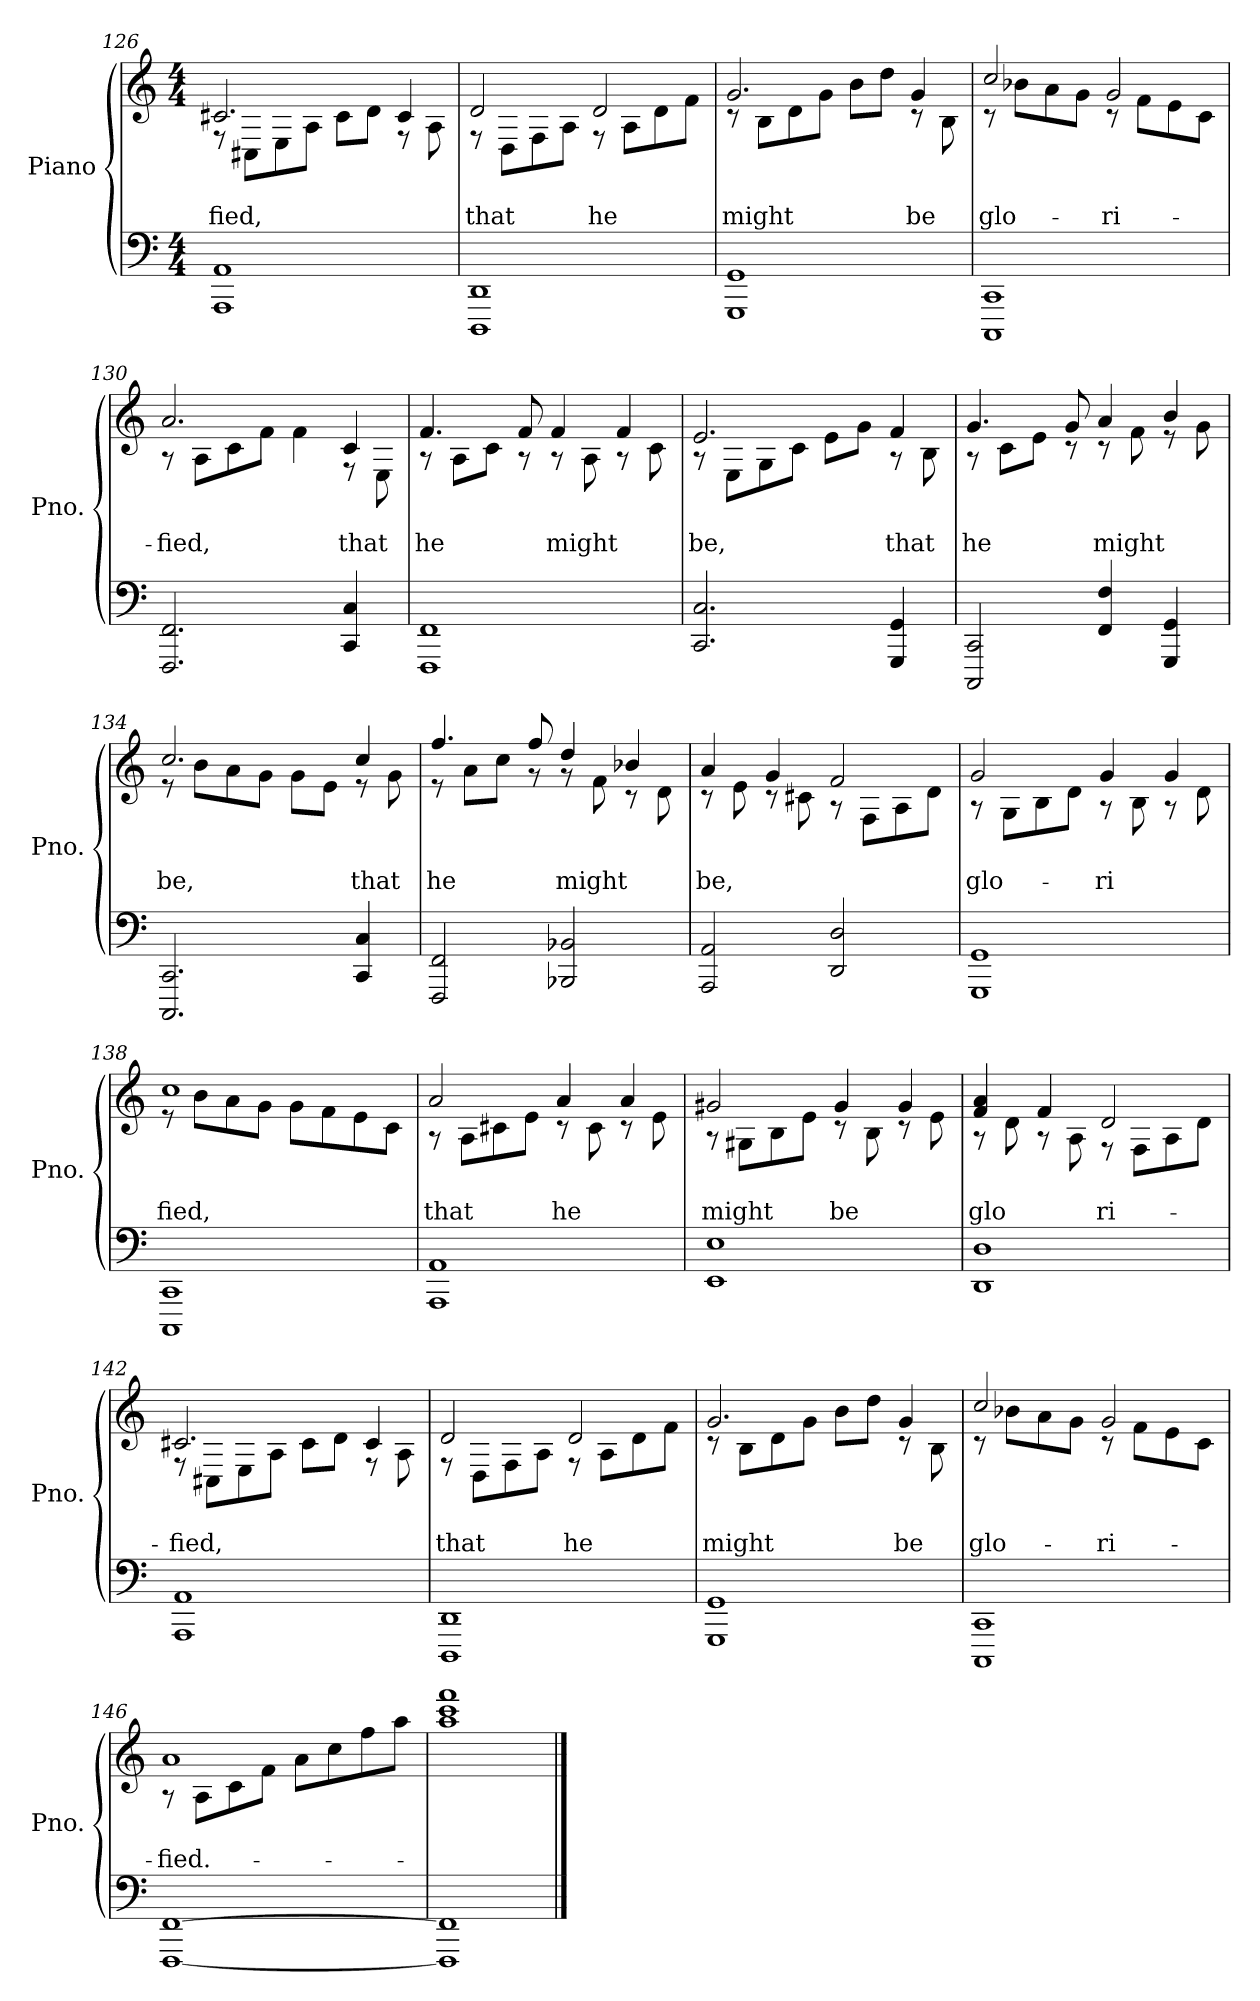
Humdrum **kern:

**kern	**kern	**text	**text
*part1	*part1	*part1	*part1
*staff2	*staff1	*staff1	*staff1
*I"Piano	*	*	*
*I'Pno.	*	*	*
!!LO:PB:g=z
*clefF4	*clefG2	*	*
*k[]	*k[]	*	*
*M4/4	*M4/4	*	*
=126	=126	=126	=126
!	!	!	!LO:LY:b
*	*^	*	*
1AAA 1AA	2.c#X/	8r	.	fied,
.	.	8C#X\L	.	.
.	.	8E\	.	.
.	.	8A\J	.	.
.	.	8c#\L	.	.
.	.	8d\J	.	.
.	4c#/	8r	.	.
.	.	8A\	.	.
=127	=127	=127	=127	=127
!	!	!	!	!LO:LY:b
1DDD 1DD	2d/	8r	.	that
.	.	8D\L	.	.
.	.	8F\	.	.
.	.	8A\J	.	.
!	!	!	!	!LO:LY:b
.	2d/	8r	.	he
.	.	8A\L	.	.
.	.	8d\	.	.
.	.	8f\J	.	.
=128	=128	=128	=128	=128
!	!	!	!	!LO:LY:b
1GGG 1GG	2.g/	8r	.	might
.	.	8B\L	.	.
.	.	8d\	.	.
.	.	8g\J	.	.
.	.	8b\L	.	.
.	.	8dd\J	.	.
!	!	!	!	!LO:LY:b
.	4g/	8r	.	be
.	.	8B\	.	.
=129	=129	=129	=129	=129
!	!	!	!	!LO:LY:b
1CCC 1CC	2cc/	8r	.	-glo-
.	.	8b-X\L	.	.
.	.	8a\	.	.
.	.	8g\J	.	.
!	!	!	!	!LO:LY:b
.	2g/	8r	.	-ri-
.	.	8f\L	.	.
.	.	8e\	.	.
.	.	8c\J	.	.
!!LO:LB:g=z	!!
=130	=130	=130	=130	=130
!	!	!	!	!LO:LY:b
2.FFF/ 2.FF/	2.a/	8r	.	-fied,
.	.	8A\L	.	.
.	.	8c\	.	.
.	.	8f\J	.	.
.	.	4f\	.	.
!	!	!	!	!LO:LY:b
4CC/ 4C/	4c/	8r	.	that
.	.	8E\	.	.
=131	=131	=131	=131	=131
!	!	!	!	!LO:LY:b
1FFF 1FF	4.f/	8r	.	he
.	.	8A\L	.	.
.	.	8c\J	.	.
.	8f/	8r	.	.
!	!	!	!	!LO:LY:b
.	4f/	8r	.	might
.	.	8A\	.	.
.	4f/	8r	.	.
.	.	8c\	.	.
=132	=132	=132	=132	=132
!	!	!	!	!LO:LY:b
2.CC/ 2.C/	2.e/	8r	.	be,
.	.	8E\L	.	.
.	.	8G\	.	.
.	.	8c\J	.	.
.	.	8e\L	.	.
.	.	8g\J	.	.
!	!	!	!	!LO:LY:b
4GGG/ 4GG/	4f/	8r	.	that
.	.	8B\	.	.
=133	=133	=133	=133	=133
!	!	!	!	!LO:LY:b
2CCC/ 2CC/	4.g/	8r	.	he
.	.	8c\L	.	.
.	.	8e\J	.	.
.	8g/	8r	.	.
!	!	!	!	!LO:LY:b
4FF/ 4F/	4a/	8r	.	might
.	.	8f\	.	.
4GGG/ 4GG/	4b/	8r	.	.
.	.	8g\	.	.
!!LO:LB:g=z	!!
=134	=134	=134	=134	=134
!	!	!	!	!LO:LY:b
2.CCC/ 2.CC/	2.cc/	8r	.	be,
.	.	8b\L	.	.
.	.	8a\	.	.
.	.	8g\J	.	.
.	.	8g\L	.	.
.	.	8e\J	.	.
!	!	!	!	!LO:LY:b
4CC/ 4C/	4cc/	8r	.	that
.	.	8g\	.	.
=135	=135	=135	=135	=135
!	!	!	!	!LO:LY:b
2FFF/ 2FF/	4.ff/	8r	.	-he
.	.	8a\L	.	.
.	.	8cc\J	.	.
.	8ff/	8r	.	.
!	!	!	!	!LO:LY:b
2BBB-X/ 2BB-X/	4dd/	8r	.	might
.	.	8f\	.	.
.	4b-X/	8r	.	.
.	.	8d\	.	.
=136	=136	=136	=136	=136
!	!	!	!	!LO:LY:b
2AAA/ 2AA/	4a/	8r	.	-be,
.	.	8e\	.	.
.	4g/	8r	.	.
.	.	8c#X\	.	.
2DD/ 2D/	2f/	8r	.	.
.	.	8F\L	.	.
.	.	8A\	.	.
.	.	8d\J	.	.
=137	=137	=137	=137	=137
!	!	!	!	!LO:LY:b
1GGG 1GG	2g/	8r	.	glo-
.	.	8G\L	.	.
.	.	8B\	.	.
.	.	8d\J	.	.
!	!	!	!	!LO:LY:b
.	4g/	8r	.	-ri
.	.	8B\	.	.
.	4g/	8r	.	.
.	.	8d\	.	.
!!LO:LB:g=z	!!
=138	=138	=138	=138	=138
!	!	!	!	!LO:LY:b
1CCC 1CC	1cc	8r	.	fied,
.	.	8b\L	.	.
.	.	8a\	.	.
.	.	8g\J	.	.
.	.	8g\L	.	.
.	.	8f\	.	.
.	.	8e\	.	.
.	.	8c\J	.	.
=139	=139	=139	=139	=139
!	!	!	!	!LO:LY:b
1AAA 1AA	2a/	8r	.	that
.	.	8A\L	.	.
.	.	8c#X\	.	.
.	.	8e\J	.	.
!	!	!	!	!LO:LY:b
.	4a/	8r	.	-he
.	.	8c#\	.	.
.	4a/	8r	.	.
.	.	8e\	.	.
=140	=140	=140	=140	=140
!	!	!	!	!LO:LY:b
1EE 1E	2g#X/	8r	.	might
.	.	8G#X\L	.	.
.	.	8B\	.	.
.	.	8e\J	.	.
!	!	!	!	!LO:LY:b
.	4g#/	8r	.	-be
.	.	8B\	.	.
.	4g#/	8r	.	.
.	.	8e\	.	.
=141	=141	=141	=141	=141
!	!	!	!	!LO:LY:b
1DD 1D	4f/ 4a/	8r	.	-glo
.	.	8d\	.	.
.	4f/	8r	.	.
.	.	8A\	.	.
!	!	!	!	!LO:LY:b
.	2d/	8r	.	ri-
.	.	8F\L	.	.
.	.	8A\	.	.
.	.	8d\J	.	.
!!LO:LB:g=z	!!
=142	=142	=142	=142	=142
!	!	!	!	!LO:LY:b
1AAA 1AA	2.c#X/	8r	.	-fied,
.	.	8C#X\L	.	.
.	.	8E\	.	.
.	.	8A\J	.	.
.	.	8c#\L	.	.
.	.	8d\J	.	.
.	4c#/	8r	.	.
.	.	8A\	.	.
=143	=143	=143	=143	=143
!	!	!	!	!LO:LY:b
1DDD 1DD	2d/	8r	.	that
.	.	8D\L	.	.
.	.	8F\	.	.
.	.	8A\J	.	.
!	!	!	!	!LO:LY:b
.	2d/	8r	.	he
.	.	8A\L	.	.
.	.	8d\	.	.
.	.	8f\J	.	.
=144	=144	=144	=144	=144
!	!	!	!	!LO:LY:b
1GGG 1GG	2.g/	8r	.	might
.	.	8B\L	.	.
.	.	8d\	.	.
.	.	8g\J	.	.
.	.	8b\L	.	.
.	.	8dd\J	.	.
!	!	!	!	!LO:LY:b
.	4g/	8r	.	be
.	.	8B\	.	.
=145	=145	=145	=145	=145
!	!	!	!	!LO:LY:b
1CCC 1CC	2cc/	8r	.	glo-
.	.	8b-X\L	.	.
.	.	8a\	.	.
.	.	8g\J	.	.
!	!	!	!	!LO:LY:b
.	2g/	8r	.	-ri-
.	.	8f\L	.	.
.	.	8e\	.	.
.	.	8c\J	.	.
!!LO:PB:g=z	!!
=146	=146	=146	=146	=146
!	!	!	!	!LO:LY:b
[1FFF [1FF	1a	8r	.	-fied.-
.	.	8A\L	.	.
.	.	8c\	.	.
.	.	8f\J	.	.
.	.	8a\L	.	.
.	.	8cc\	.	.
.	.	8ff\	.	.
.	.	8aa\J	.	.
*	*v	*v	*	*
=147	=147	=147	=147
1FFF] 1FF]	1aa 1ccc 1fff	.	.
==	==	==	==
*-	*-	*-	*-
